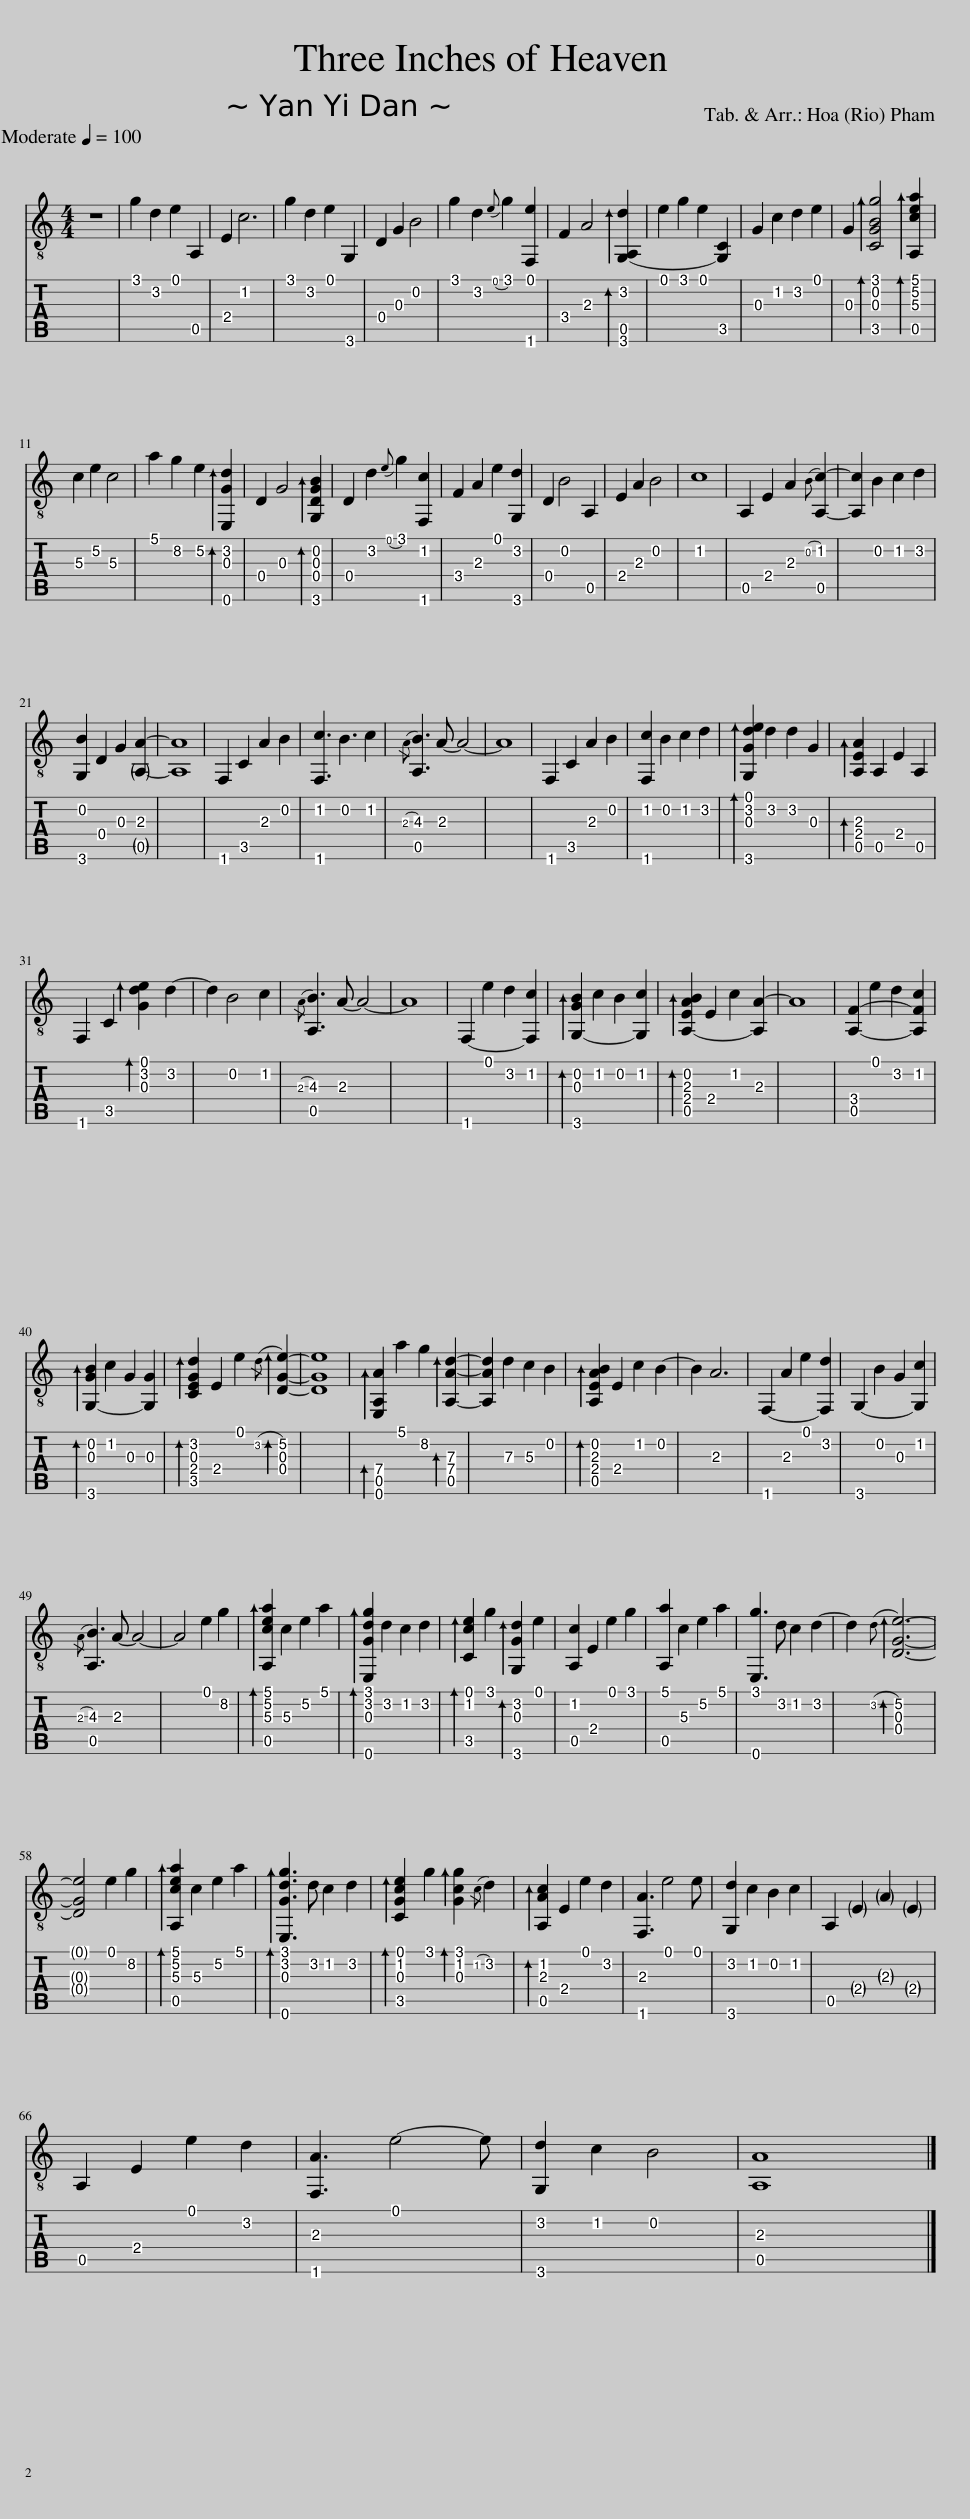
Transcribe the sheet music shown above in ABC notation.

X:1
%%score { 1 | 2 }
L:1/8
Q:1/4=100
M:4/4
I:linebreak $
K:C
V:1 treble-8
V:2 tab stafflines=6 strings="E2,A2,D3,G3,B3,E4 nostems "
V:1
 z8 | g2 d2 e2 A,2 | E2 c6 | g2 d2 e2 G,2 | D2 G2 B4 | %5
 g2 d2{e} g2 [F,e]2 | F2 A4 !arpeggio![G,-A,d]2 | e2 g2 e2 [G,C]2 | G2 c2 d2 e2 | G2 !arpeggio![CGBg]4 !arpeggio![A,cea]2 |$ %10
 c2 e2 c4 | a2 g2 e2 !arpeggio![E,Gd]2 | D2 G4 !arpeggio![G,DGB]2 | D2 d2{e} g2 [F,c]2 | F2 A2 e2 [G,d]2 | %15
 D2 B4 A,2 | E2 A2 B4 | c8 | A,2 E2 A2{B} [A,c]2- | [A,c]2 B2 c2 d2 |$ %20
 [G,B]2 D2 G2 [A,A]2- | [A,A]8 | F,2 C2 A2 B2 | [F,c]3 B3 c2 |{/A} [A,B]3 A- A4- | %25
 A8 | F,2 C2 A2 B2 | [F,c]2 B2 c2 d2 | !arpeggio![G,Gde]2 d2 d2 G2 | !arpeggio![A,EA]2 A,2 E2 A,2 |$ %30
 F,2 C2 !arpeggio![Gde]2 d2- | d2 B4 c2 |{/A} [A,B]3 A- A4- | A8 | F,2- e2 d2 [F,c]2 | %35
 !arpeggio![G,-GB]2 c2 B2 [G,c]2 | !arpeggio![A,-EAB]2 E2 c2 [A,A-]2 | A8 | [A,F]2- e2 d2 [A,Fc]2 |$ !arpeggio![G,-GB]2 c2 G2 [G,G]2 | %40
 !arpeggio![CEGd]2 E2 e2{/d} !arpeggio![DGe]2- | [DGe]8 | !arpeggio![E,A,A]2 a2 g2 !arpeggio![A,Ad]2- | [A,Ad]2 d2 c2 B2 | !arpeggio![A,EAB]2 E2 c2 B2- | %45
 B2 A6 | F,2- A2 e2 [F,d]2 | G,2- B2 G2 [G,c]2 |${/A} [A,B]3 A- A4- | A4 e2 g2 | %50
 !arpeggio![A,cea]2 c2 e2 a2 | !arpeggio![E,Gdg]2 d2 c2 d2 | !arpeggio![Cce]2 g2 !arpeggio![G,Gd]2 e2 | [A,c]2 E2 e2 g2 | [A,a]2 c2 e2 a2 | %55
 [E,g]3 d c2 d2- | d2{d} !arpeggio![DGe]6- |$ [DGe]4 e2 g2 | !arpeggio![A,cea]2 c2 e2 a2 | !arpeggio![E,Gdg]3 d c2 d2 | %60
 !arpeggio![CGce]2 g2 !arpeggio![Gcg]2{/c} d2 | !arpeggio![A,Ac]2 E2 e2 d2 | [F,A]3 e4 e | [G,d]2 c2 B2 c2 | A,2 E2 A2 E2 |$ %65
 A,2 E2 e2 d2 | [F,A]3 e4- e | [G,d]2 c2 B4 | [A,A]8 |] %69
V:2
 x8 | !1!G2 !2!D2 !1!E2 !5!A,,2 | !4!E,2 !2!C6 | !1!G2 !2!D2 !1!E2 !6!G,,2 | !4!D,2 !3!G,2 !2!B,4 | %5
 !1!G2 !2!D2{!1!E} !1!G2 [!6!F,,!1!E]2 | !4!F,2 !3!A,4 !arpeggio![!6!G,,-!5!A,,!2!D]2 | !1!E2 !1!G2 !1!E2 [!6!G,,!5!C,]2 | !3!G,2 !2!C2 !2!D2 !1!E2 | !3!G,2 !arpeggio![!5!C,!3!G,!2!B,!1!G]4 !arpeggio![!5!A,,!3!C!2!E!1!A]2 |$ %10
 !3!C2 !2!E2 !3!C4 | !1!A2 !2!G2 !2!E2 !arpeggio![!6!E,,!3!G,!2!D]2 | !4!D,2 !3!G,4 !arpeggio![!6!G,,!4!D,!3!G,!2!B,]2 | !4!D,2 !2!D2{!1!E} !1!G2 [!6!F,,!2!C]2 | !4!F,2 !3!A,2 !1!E2 [!6!G,,!2!D]2 | %15
 !4!D,2 !2!B,4 !5!A,,2 | !4!E,2 !3!A,2 !2!B,4 | !2!C8 | !5!A,,2 !4!E,2 !3!A,2{!2!B,} [!5!A,,!2!C]2- | [!5!A,,!2!C]2 !2!B,2 !2!C2 !2!D2 |$ %20
 [!6!G,,!2!B,]2 !4!D,2 !3!G,2 [!5!A,,!3!A,]2- | [!5!A,,!3!A,]8 | !6!F,,2 !5!C,2 !3!A,2 !2!B,2 | [!6!F,,!2!C]3 !2!B,3 !2!C2 |{/!3!A,} [!5!A,,!3!B,]3 !3!A,- !3!A,4- | %25
 !3!A,8 | !6!F,,2 !5!C,2 !3!A,2 !2!B,2 | [!6!F,,!2!C]2 !2!B,2 !2!C2 !2!D2 | !arpeggio![!6!G,,!3!G,!2!D!1!E]2 !2!D2 !2!D2 !3!G,2 | !arpeggio![!5!A,,!4!E,!3!A,]2 !5!A,,2 !4!E,2 !5!A,,2 |$ %30
 !6!F,,2 !5!C,2 !arpeggio![!3!G,!2!D!1!E]2 !2!D2- | !2!D2 !2!B,4 !2!C2 |{/!3!A,} [!5!A,,!3!B,]3 !3!A,- !3!A,4- | !3!A,8 | !6!F,,2- !1!E2 !2!D2 [!6!F,,!2!C]2 | %35
 !arpeggio![!6!G,,-!3!G,!2!B,]2 !2!C2 !2!B,2 [!6!G,,!2!C]2 | !arpeggio![!5!A,,-!4!E,!3!A,!2!B,]2 !4!E,2 !2!C2 [!5!A,,!3!A,-]2 | !3!A,8 | [!5!A,,!4!F,]2- !1!E2 !2!D2 [!5!A,,!4!F,!2!C]2 |$ !arpeggio![!6!G,,-!3!G,!2!B,]2 !2!C2 !3!G,2 [!6!G,,!3!G,]2 | %40
 !arpeggio![!5!C,!4!E,!3!G,!2!D]2 !4!E,2 !1!E2{/!2!D} !arpeggio![!4!D,!3!G,!2!E]2- | [!4!D,!3!G,!1!E]8 | !arpeggio![!6!E,,!5!A,,!4!A,]2 !1!A2 !2!G2 !arpeggio![!5!A,,!4!A,!3!D]2- | [!5!A,,!3!A,!2!D]2 !3!D2 !3!C2 !2!B,2 | !arpeggio![!5!A,,!4!E,!3!A,!2!B,]2 !4!E,2 !2!C2 !2!B,2- | %45
 !2!B,2 !3!A,6 | !6!F,,2- !3!A,2 !1!E2 [!6!F,,!2!D]2 | !6!G,,2- !2!B,2 !3!G,2 [!6!G,,!2!C]2 |${/!3!A,} [!5!A,,!3!B,]3 !3!A,- !3!A,4- | !3!A,4 !1!E2 !2!G2 | %50
 !arpeggio![!5!A,,!3!C!2!E!1!A]2 !3!C2 !2!E2 !1!A2 | !arpeggio![!6!E,,!3!G,!2!D!1!G]2 !2!D2 !2!C2 !2!D2 | !arpeggio![!5!C,!2!C!1!E]2 !1!G2 !arpeggio![!6!G,,!3!G,!2!D]2 !1!E2 | [!5!A,,!2!C]2 !4!E,2 !1!E2 !1!G2 | [!5!A,,!1!A]2 !3!C2 !2!E2 !1!A2 | %55
 [!6!E,,!1!G]3 !2!D !2!C2 !2!D2- | !2!D2{!2!D} !arpeggio![!4!D,!3!G,!2!E]6- |$ [!4!D,!3!G,!1!E]4 !1!E2 !2!G2 | !arpeggio![!5!A,,!3!C!2!E!1!A]2 !3!C2 !2!E2 !1!A2 | !arpeggio![!6!E,,!3!G,!2!D!1!G]3 !2!D !2!C2 !2!D2 | %60
 !arpeggio![!5!C,!3!G,!2!C!1!E]2 !1!G2 !arpeggio![!3!G,!2!C!1!G]2{/!2!C} !2!D2 | !arpeggio![!5!A,,!3!A,!2!C]2 !4!E,2 !1!E2 !2!D2 | [!6!F,,!3!A,]3 !1!E4 !1!E | [!6!G,,!2!D]2 !2!C2 !2!B,2 !2!C2 | !5!A,,2 !4!E,2 !3!A,2 !4!E,2 |$ %65
 !5!A,,2 !4!E,2 !1!E2 !2!D2 | [!6!F,,!3!A,]3 !1!E4- !1!E | [!6!G,,!2!D]2 !2!C2 !2!B,4 | [!5!A,,!3!A,]8 |] %69
